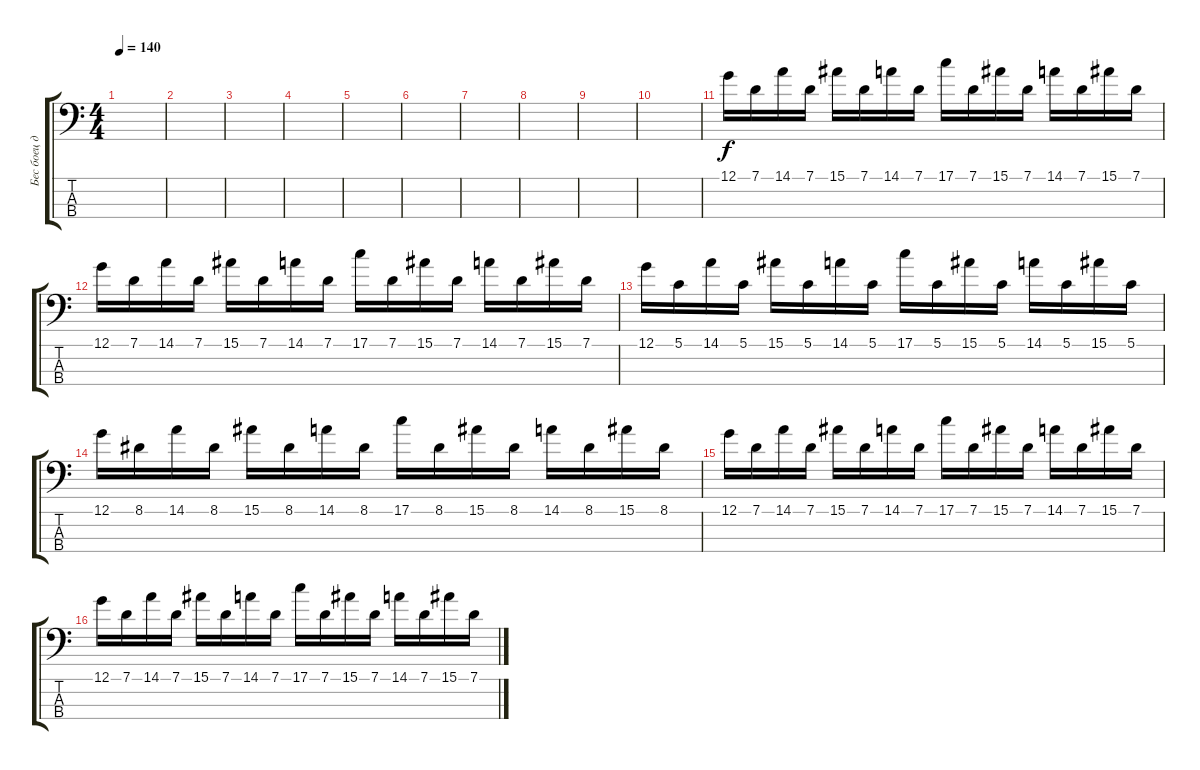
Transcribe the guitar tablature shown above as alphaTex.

\track ("Бес боец дисторшн" "Бес боец д") {instrument distortionguitar}
\staff {score tabs}
\tuning (G2 D2 A1 E1) {hide}
\ts (4 4)
\tempo 140
\clef f4
\ks c
|
|
|
|
|
|
|
|
|
|
12.1.16 7.1.16 14.1.16 7.1.16 15.1.16 7.1.16 14.1.16 7.1.16 17.1.16 7.1.16 15.1.16 7.1.16 14.1.16 7.1.16 15.1.16 7.1.16 |
12.1.16 7.1.16 14.1.16 7.1.16 15.1.16 7.1.16 14.1.16 7.1.16 17.1.16 7.1.16 15.1.16 7.1.16 14.1.16 7.1.16 15.1.16 7.1.16 |
12.1.16 5.1.16 14.1.16 5.1.16 15.1.16 5.1.16 14.1.16 5.1.16 17.1.16 5.1.16 15.1.16 5.1.16 14.1.16 5.1.16 15.1.16 5.1.16 |
12.1.16 8.1.16 14.1.16 8.1.16 15.1.16 8.1.16 14.1.16 8.1.16 17.1.16 8.1.16 15.1.16 8.1.16 14.1.16 8.1.16 15.1.16 8.1.16 |
12.1.16 7.1.16 14.1.16 7.1.16 15.1.16 7.1.16 14.1.16 7.1.16 17.1.16 7.1.16 15.1.16 7.1.16 14.1.16 7.1.16 15.1.16 7.1.16 |
12.1.16 7.1.16 14.1.16 7.1.16 15.1.16 7.1.16 14.1.16 7.1.16 17.1.16 7.1.16 15.1.16 7.1.16 14.1.16 7.1.16 15.1.16 7.1.16
